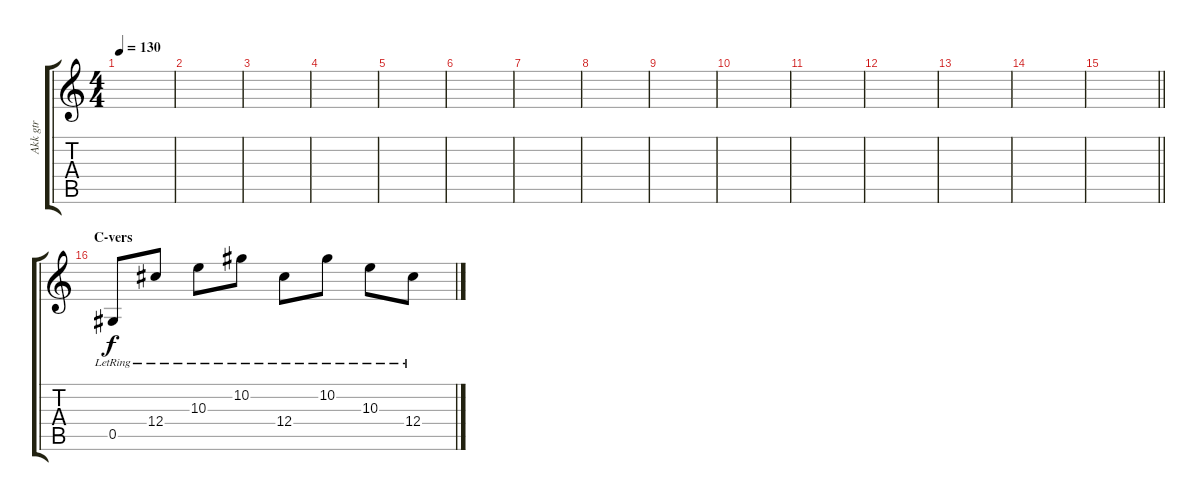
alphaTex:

\track ("Akk gtr" "Akk gtr") {instrument electricguitarclean}
\staff {score tabs}
\tuning (Eb4 Bb3 Gb3 Db3 Ab2 Eb2) {hide}
\ts (4 4)
\tempo 130
\clef g2
\ks c
|
|
|
|
|
|
|
|
|
|
|
|
|
|
\barLineRight lightlight
|
\section ("" "C-vers")
0.5{lr}.8 12.4{lr}.8 10.3{lr}.8 10.2{lr}.8 12.4{lr}.8 10.2{lr}.8 10.3{lr}.8 12.4{lr}.8
